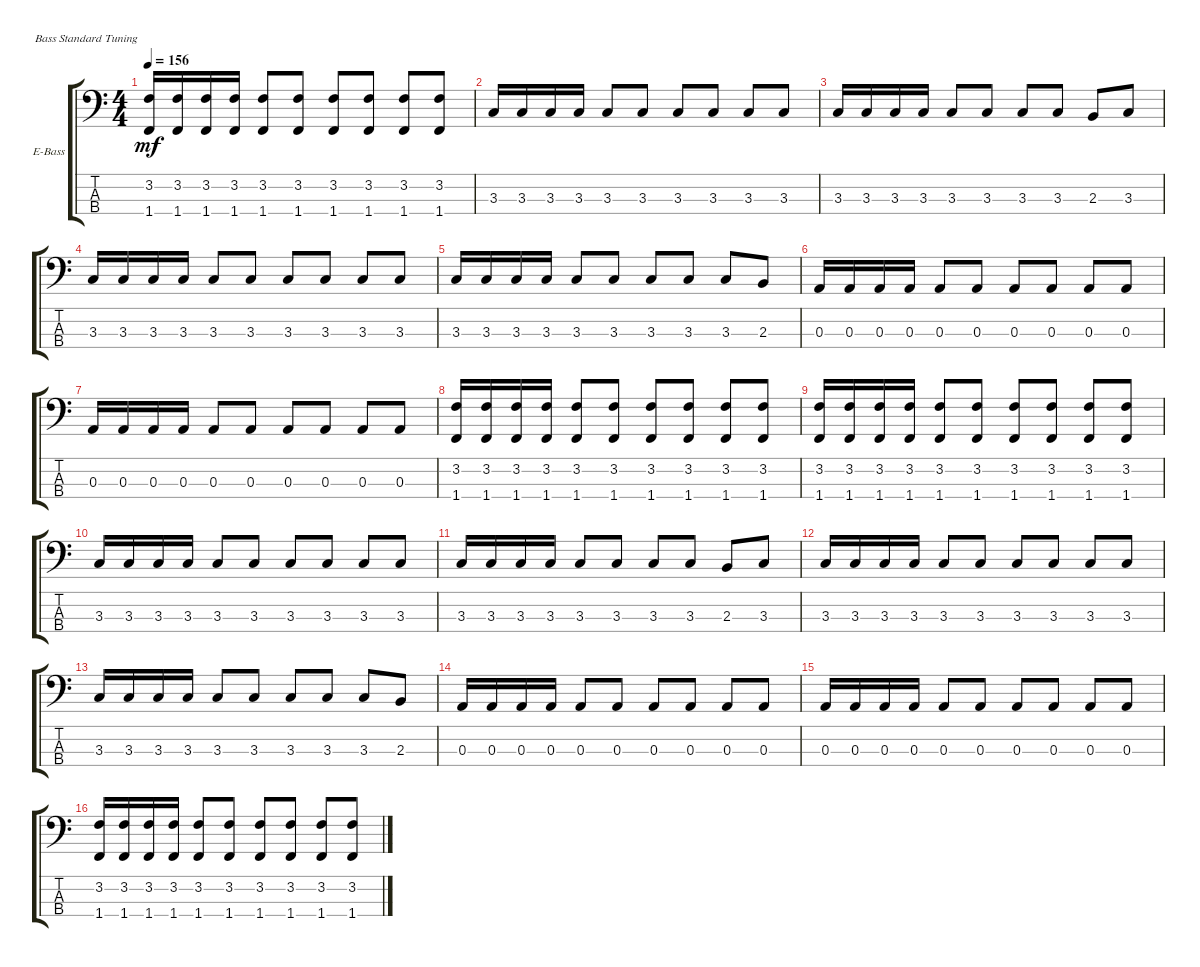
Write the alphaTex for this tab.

\defaultSystemsLayout 4
\bracketExtendMode groupsimilarinstruments
\firstSystemTrackNameOrientation horizontal
\otherSystemsTrackNameOrientation horizontal
\track ("Electric Bass" "E-Bass") {instrument electricbassfinger}
\staff {score tabs}
\tuning (G2 D2 A1 E1)
\ts (4 4)
\tempo 156
\clef f4
\ks c
(1.4 3.2).16{dy mf} (1.4 3.2).16 (1.4 3.2).16 (1.4 3.2).16 (1.4 3.2).8 (1.4 3.2).8 (1.4 3.2).8 (1.4 3.2).8 (1.4 3.2).8 (1.4 3.2).8 |
3.3.16 3.3.16 3.3.16 3.3.16 3.3.8 3.3.8 3.3.8 3.3.8 3.3.8 3.3.8 |
3.3.16 3.3.16 3.3.16 3.3.16 3.3.8 3.3.8 3.3.8 3.3.8 2.3.8 3.3.8 |
3.3.16 3.3.16 3.3.16 3.3.16 3.3.8 3.3.8 3.3.8 3.3.8 3.3.8 3.3.8 |
3.3.16 3.3.16 3.3.16 3.3.16 3.3.8 3.3.8 3.3.8 3.3.8 3.3.8 2.3.8 |
0.3.16 0.3.16 0.3.16 0.3.16 0.3.8 0.3.8 0.3.8 0.3.8 0.3.8 0.3.8 |
0.3.16 0.3.16 0.3.16 0.3.16 0.3.8 0.3.8 0.3.8 0.3.8 0.3.8 0.3.8 |
(1.4 3.2).16 (1.4 3.2).16 (1.4 3.2).16 (1.4 3.2).16 (1.4 3.2).8 (1.4 3.2).8 (1.4 3.2).8 (1.4 3.2).8 (1.4 3.2).8 (1.4 3.2).8 |
(1.4 3.2).16 (1.4 3.2).16 (1.4 3.2).16 (1.4 3.2).16 (1.4 3.2).8 (1.4 3.2).8 (1.4 3.2).8 (1.4 3.2).8 (1.4 3.2).8 (1.4 3.2).8 |
3.3.16 3.3.16 3.3.16 3.3.16 3.3.8 3.3.8 3.3.8 3.3.8 3.3.8 3.3.8 |
3.3.16 3.3.16 3.3.16 3.3.16 3.3.8 3.3.8 3.3.8 3.3.8 2.3.8 3.3.8 |
3.3.16 3.3.16 3.3.16 3.3.16 3.3.8 3.3.8 3.3.8 3.3.8 3.3.8 3.3.8 |
3.3.16 3.3.16 3.3.16 3.3.16 3.3.8 3.3.8 3.3.8 3.3.8 3.3.8 2.3.8 |
0.3.16 0.3.16 0.3.16 0.3.16 0.3.8 0.3.8 0.3.8 0.3.8 0.3.8 0.3.8 |
0.3.16 0.3.16 0.3.16 0.3.16 0.3.8 0.3.8 0.3.8 0.3.8 0.3.8 0.3.8 |
(1.4 3.2).16 (1.4 3.2).16 (1.4 3.2).16 (1.4 3.2).16 (1.4 3.2).8 (1.4 3.2).8 (1.4 3.2).8 (1.4 3.2).8 (1.4 3.2).8 (1.4 3.2).8
